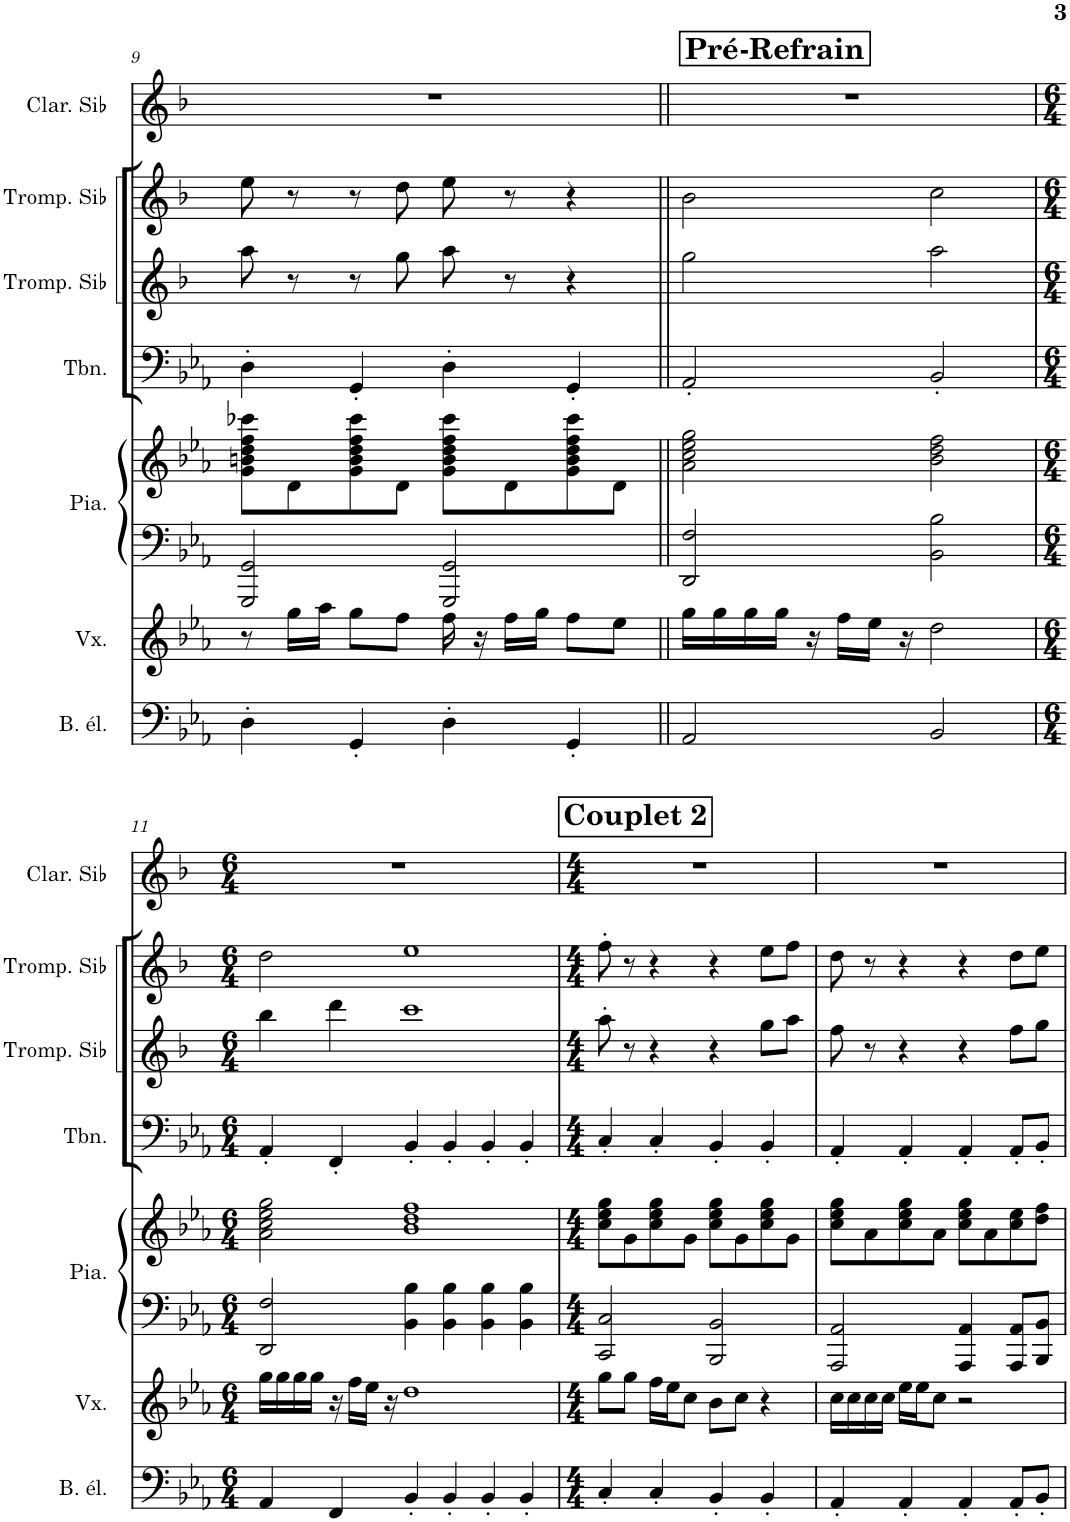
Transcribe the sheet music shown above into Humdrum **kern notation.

**kern	**kern	**kern	**kern	**kern	**kern	**kern	**kern
*part7	*part6	*part5	*part5	*part4	*part3	*part2	*part1
*staff8	*staff7	*staff6	*staff5	*staff4	*staff3	*staff2	*staff1
*I"Basse électrique	*I"Voix	*I"Piano	*	*I"Trombone	*I"Trompette en Sib	*I"Trompette en Sib	*I"Clarinette en Sib
*I'B. él.	*I'Vx.	*I'Pia.	*	*I'Tbn.	*I'Tromp. Sib	*I'Tromp. Sib	*I'Clar. Sib
!!LO:PB:g=z
*clefF4	*clefG2	*clefF4	*clefG2	*clefF4	*clefG2	*clefG2	*clefG2
*Trd7c12	*	*	*	*	*Trd1c2	*Trd1c2	*Trd1c2
*k[b-e-a-]	*k[b-e-a-]	*k[b-e-a-]	*k[b-e-a-]	*k[b-e-a-]	*k[b-]	*k[b-]	*k[b-]
*M4/4	*M4/4	*M4/4	*M4/4	*M4/4	*M4/4	*M4/4	*M4/4
=9	=9	=9	=9	=9	=9	=9	=9
4D'\	8r	2GGG/ 2GG/	8g\ 8bn\ 8dd\ 8ff\ 8ccc-X\L	4D'\	8aa\	8ee\	1r
.	16gg\LL	.	8d\	.	8r	8r	.
.	16aa-\JJ	.	.	.	.	.	.
4GG'/	8gg\L	.	8g\ 8b\ 8dd\ 8ff\ 8ccc-\	4GG'/	8r	8r	.
.	8ff\J	.	8d\J	.	8gg\	8dd\	.
4D'\	16ff\	2GGG/ 2GG/	8g\ 8b\ 8dd\ 8ff\ 8ccc-\L	4D'\	8aa\	8ee\	.
.	16r	.	.	.	.	.	.
.	16ff\LL	.	8d\	.	8r	8r	.
.	16gg\JJ	.	.	.	.	.	.
4GG'/	8ff\L	.	8g\ 8b\ 8dd\ 8ff\ 8ccc-\	4GG'/	4r	4r	.
.	8ee-\J	.	8d\J	.	.	.	.
!!LO:REH:place=s1:a:B:cj:fs=14:t=Pré-Refrain
=10||	=10||	=10||	=10||	=10||	=10||	=10||	=10||
2AA-/	16gg\LL	2DD/ 2F/	2a-\ 2cc\ 2ee-\ 2gg\	2AA-'/	2gg\	2b-\	1r
.	16gg\	.	.	.	.	.	.
.	16gg\	.	.	.	.	.	.
.	16gg\JJ	.	.	.	.	.	.
.	16r	.	.	.	.	.	.
.	16ff\LL	.	.	.	.	.	.
.	16ee-\JJ	.	.	.	.	.	.
.	16r	.	.	.	.	.	.
2BB-/	2dd\	2BB-\ 2B-\	2b-\ 2dd\ 2ff\	2BB-'/	2aa\	2cc\	.
!!LO:LB:g=z
=11	=11	=11	=11	=11	=11	=11	=11
*M6/4	*M6/4	*M6/4	*M6/4	*M6/4	*M6/4	*M6/4	*M6/4
4AA-/	16gg\LL	2DD/ 2F/	2a-\ 2cc\ 2ee-\ 2gg\	4AA-'/	4bb-\	2dd\	1.r
.	16gg\	.	.	.	.	.	.
.	16gg\	.	.	.	.	.	.
.	16gg\JJ	.	.	.	.	.	.
4FF/	16r	.	.	4FF'/	4ddd\	.	.
.	16ff\LL	.	.	.	.	.	.
.	16ee-\JJ	.	.	.	.	.	.
.	16r	.	.	.	.	.	.
4BB-'/	1dd	4BB-\ 4B-\	1b- 1dd 1ff	4BB-'/	1ccc	1ee	.
4BB-'/	.	4BB-\ 4B-\	.	4BB-'/	.	.	.
4BB-'/	.	4BB-\ 4B-\	.	4BB-'/	.	.	.
4BB-'/	.	4BB-\ 4B-\	.	4BB-'/	.	.	.
!!LO:REH:place=s1:a:B:cj:fs=14:t=Couplet 2
=12	=12	=12	=12	=12	=12	=12	=12
*M4/4	*M4/4	*M4/4	*M4/4	*M4/4	*M4/4	*M4/4	*M4/4
4C'/	8gg\L	2CC/ 2C/	8cc\ 8ee-\ 8gg\L	4C'/	8aa'\	8ff'\	1r
.	8gg\J	.	8g\	.	8r	8r	.
4C'/	16ff\LL	.	8cc\ 8ee-\ 8gg\	4C'/	4r	4r	.
.	16ee-\J	.	.	.	.	.	.
.	8cc\J	.	8g\J	.	.	.	.
4BB-'/	8b-\L	2BBB-/ 2BB-/	8cc\ 8ee-\ 8gg\L	4BB-'/	4r	4r	.
.	8cc\J	.	8g\	.	.	.	.
4BB-'/	4r	.	8cc\ 8ee-\ 8gg\	4BB-'/	8gg\L	8ee\L	.
.	.	.	8g\J	.	8aa\J	8ff\J	.
=13	=13	=13	=13	=13	=13	=13	=13
4AA-'/	16cc\LL	2AAA-/ 2AA-/	8cc\ 8ee-\ 8gg\L	4AA-'/	8ff\	8dd\	1r
.	16cc\	.	.	.	.	.	.
.	16cc\	.	8a-\	.	8r	8r	.
.	16cc\JJ	.	.	.	.	.	.
4AA-'/	16ee-\LL	.	8cc\ 8ee-\ 8gg\	4AA-'/	4r	4r	.
.	16ee-\J	.	.	.	.	.	.
.	8cc\J	.	8a-\J	.	.	.	.
4AA-'/	2r	4AAA-/ 4AA-/	8cc\ 8ee-\ 8gg\L	4AA-'/	4r	4r	.
.	.	.	8a-\	.	.	.	.
8AA-'/L	.	8AAA-/ 8AA-/L	8cc\ 8ee-\	8AA-'/L	8ff\L	8dd\L	.
8BB-'/J	.	8BBB-/ 8BB-/J	8dd\ 8ff\J	8BB-'/J	8gg\J	8ee\J	.
=	=	=	=	=	=	=	=
*-	*-	*-	*-	*-	*-	*-	*-
